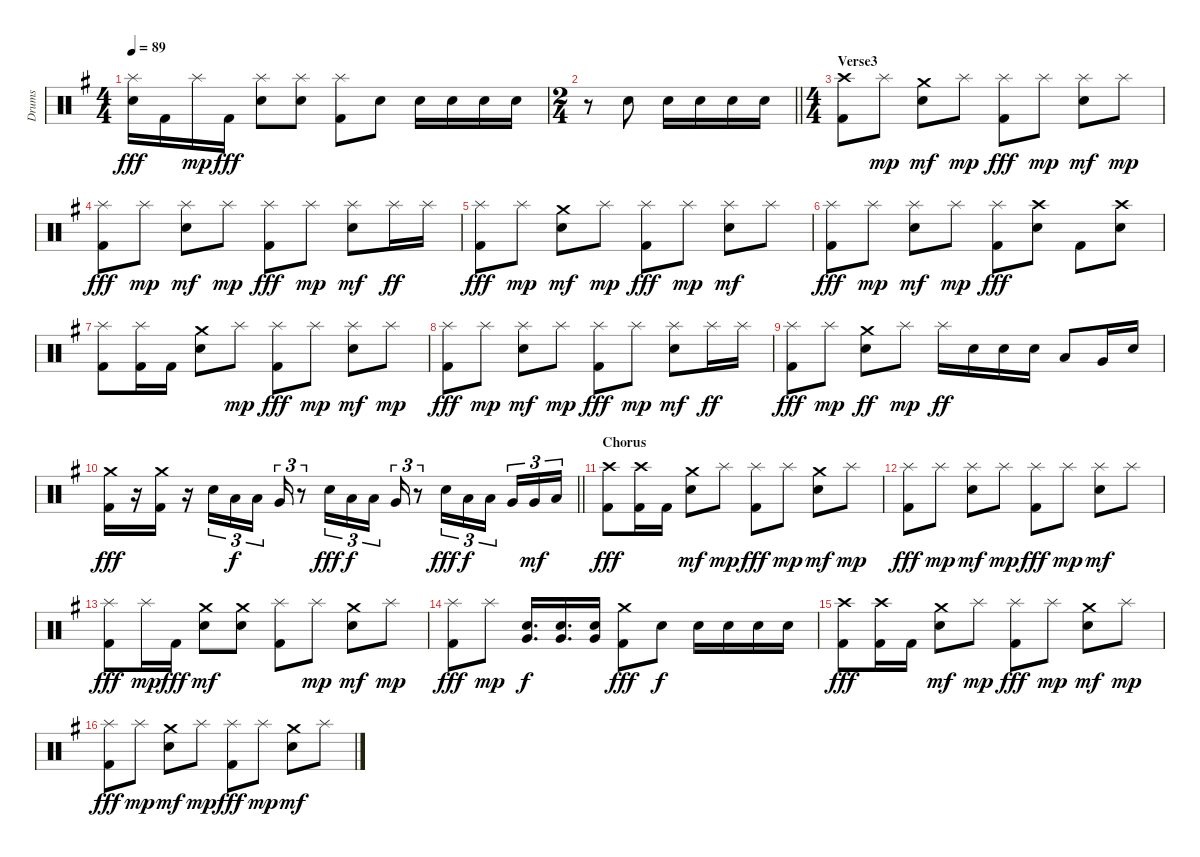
\track ("Drums" "Drums") {instrument percussion}
\staff {score}
\articulation defaults
\ts (4 4)
\tempo 89
\clef neutral
\ks g
("Splash (hit)" "Electric Snare (hit)").16{dy fff} "Kick (hit) 2".16 "Splash (hit)".16{dy mp} "Kick (hit) 2".16{dy fff} ("Splash (hit)" "Electric Snare (hit)").8 ("Splash (hit)" "Electric Snare (hit)").8 ("Splash (hit)" "Kick (hit) 2").8 "Electric Snare (hit)".8 "Electric Snare (hit)".16 "Electric Snare (hit)".16 "Electric Snare (hit)".16 "Electric Snare (hit)".16 |
\ts (2 4)
\barLineRight lightlight
r.8 "Electric Snare (hit)".8 "Electric Snare (hit)".16 "Electric Snare (hit)".16 "Electric Snare (hit)".16 "Electric Snare (hit)".16 |
\ts (4 4)
\section ("" "Verse3")
("Crash high (hit)" "Kick (hit) 2").8 "Splash (hit)".8{dy mp} ("Crash medium (hit)" "Electric Snare (hit)").8{dy mf} "Splash (hit)".8{dy mp} ("Splash (hit)" "Kick (hit) 2").8{dy fff} "Splash (hit)".8{dy mp} ("Splash (hit)" "Electric Snare (hit)").8{dy mf} "Splash (hit)".8{dy mp} |
("Splash (hit)" "Kick (hit) 2").8{dy fff} "Splash (hit)".8{dy mp} ("Splash (hit)" "Electric Snare (hit)").8{dy mf} "Splash (hit)".8{dy mp} ("Splash (hit)" "Kick (hit) 2").8{dy fff} "Splash (hit)".8{dy mp} ("Splash (hit)" "Electric Snare (hit)").8{dy mf} "Splash (hit)".16{dy ff} "Splash (hit)".16 |
("Splash (hit)" "Kick (hit) 2").8{dy fff} "Splash (hit)".8{dy mp} ("Crash medium (hit)" "Electric Snare (hit)").8{dy mf} "Splash (hit)".8{dy mp} ("Splash (hit)" "Kick (hit) 2").8{dy fff} "Splash (hit)".8{dy mp} ("Splash (hit)" "Electric Snare (hit)").8{dy mf} "Splash (hit)".8 |
("Splash (hit)" "Kick (hit) 2").8{dy fff} "Splash (hit)".8{dy mp} ("Splash (hit)" "Electric Snare (hit)").8{dy mf} "Splash (hit)".8{dy mp} ("Splash (hit)" "Kick (hit) 2").8{dy fff} ("Crash high (hit)" "Electric Snare (hit)").8 "Kick (hit) 2".8 ("Crash high (hit)" "Electric Snare (hit)").8 |
("Splash (hit)" "Kick (hit) 2").8 ("Splash (hit)" "Kick (hit) 2").16 "Kick (hit) 2".16 ("Crash medium (hit)" "Electric Snare (hit)").8 "Splash (hit)".8{dy mp} ("Splash (hit)" "Kick (hit) 2").8{dy fff} "Splash (hit)".8{dy mp} ("Splash (hit)" "Electric Snare (hit)").8{dy mf} "Splash (hit)".8{dy mp} |
("Splash (hit)" "Kick (hit) 2").8{dy fff} "Splash (hit)".8{dy mp} ("Splash (hit)" "Electric Snare (hit)").8{dy mf} "Splash (hit)".8{dy mp} ("Splash (hit)" "Kick (hit) 2").8{dy fff} "Splash (hit)".8{dy mp} ("Splash (hit)" "Electric Snare (hit)").8{dy mf} "Splash (hit)".16{dy ff} "Splash (hit)".16 |
("Splash (hit)" "Kick (hit) 2").8{dy fff} "Splash (hit)".8{dy mp} ("Crash medium (hit)" "Electric Snare (hit)").8{dy ff} "Splash (hit)".8{dy mp} "Splash (hit)".16{dy ff} "Electric Snare (hit)".16 "Electric Snare (hit)".16 "Electric Snare (hit)".16 "Low Tom (hit)".8 "Very Low Tom (hit)".16 "Electric Snare (hit)".16 |
\barLineRight lightlight
("Crash medium (hit)" "Kick (hit) 2").16{dy fff} r.16 ("Crash medium (hit)" "Kick (hit) 2").16 r.16 "Electric Snare (hit)".16{tu (3 2)} "Low Tom (hit)".16{tu (3 2) dy f} "Low Tom (hit)".16{tu (3 2) beam splitsecondary} "Very Low Tom (hit)".16{tu (3 2)} r.8{tu (3 2)} "Electric Snare (hit)".16{tu (3 2) dy fff} "Low Tom (hit)".16{tu (3 2) dy f} "Low Tom (hit)".16{tu (3 2) beam splitsecondary} "Very Low Tom (hit)".16{tu (3 2)} r.8{tu (3 2)} "Electric Snare (hit)".16{tu (3 2) dy fff} "Low Tom (hit)".16{tu (3 2) dy f} "Low Tom (hit)".16{tu (3 2) beam splitsecondary} "Very Low Tom (hit)".16{tu (3 2)} "Very Low Tom (hit)".16{tu (3 2) dy mf} "Low Floor Tom (hit)".16{tu (3 2)} |
\section ("" "Chorus")
("Crash high (hit)" "Kick (hit) 2").8{dy fff} ("Crash high (hit)" "Kick (hit) 2").16 "Kick (hit) 2".16 ("Crash medium (hit)" "Electric Snare (hit)").8{dy mf} "Splash (hit)".8{dy mp} ("Splash (hit)" "Kick (hit) 2").8{dy fff} "Splash (hit)".8{dy mp} ("Crash medium (hit)" "Electric Snare (hit)").8{dy mf} "Splash (hit)".8{dy mp} |
("Splash (hit)" "Kick (hit) 2").8{dy fff} "Splash (hit)".8{dy mp} ("Splash (hit)" "Electric Snare (hit)").8{dy mf} "Splash (hit)".8{dy mp} ("Splash (hit)" "Kick (hit) 2").8{dy fff} "Splash (hit)".8{dy mp} ("Splash (hit)" "Electric Snare (hit)").8{dy mf} "Splash (hit)".8 |
("Splash (hit)" "Kick (hit) 2").8{dy fff} "Splash (hit)".16{dy mp} "Kick (hit) 2".16{dy fff} ("Crash medium (hit)" "Electric Snare (hit)").8{dy mf} ("Crash medium (hit)" "Electric Snare (hit)").8 ("Splash (hit)" "Kick (hit) 2").8 "Splash (hit)".8{dy mp} ("Crash medium (hit)" "Electric Snare (hit)").8{dy mf} "Splash (hit)".8{dy mp} |
("Splash (hit)" "Kick (hit) 2").8{dy fff} "Splash (hit)".8{dy mp} ("Very Low Tom (hit)" "Electric Snare (hit)").16{d dy f} ("Very Low Tom (hit)" "Electric Snare (hit)").16{d} ("Very Low Tom (hit)" "Electric Snare (hit)").16 ("Crash medium (hit)" "Kick (hit) 2").8{dy fff} "Electric Snare (hit)".8{dy f} "Electric Snare (hit)".16 "Electric Snare (hit)".16 "Electric Snare (hit)".16 "Electric Snare (hit)".16 |
("Crash high (hit)" "Kick (hit) 2").8{dy fff} ("Crash high (hit)" "Kick (hit) 2").16 "Kick (hit) 2".16 ("Crash medium (hit)" "Electric Snare (hit)").8{dy mf} "Splash (hit)".8{dy mp} ("Splash (hit)" "Kick (hit) 2").8{dy fff} "Splash (hit)".8{dy mp} ("Crash medium (hit)" "Electric Snare (hit)").8{dy mf} "Splash (hit)".8{dy mp} |
("Splash (hit)" "Kick (hit) 2").8{dy fff} "Splash (hit)".8{dy mp} ("Crash medium (hit)" "Electric Snare (hit)").8{dy mf} "Splash (hit)".8{dy mp} ("Splash (hit)" "Kick (hit) 2").8{dy fff} "Splash (hit)".8{dy mp} ("Crash medium (hit)" "Electric Snare (hit)").8{dy mf} "Splash (hit)".8
